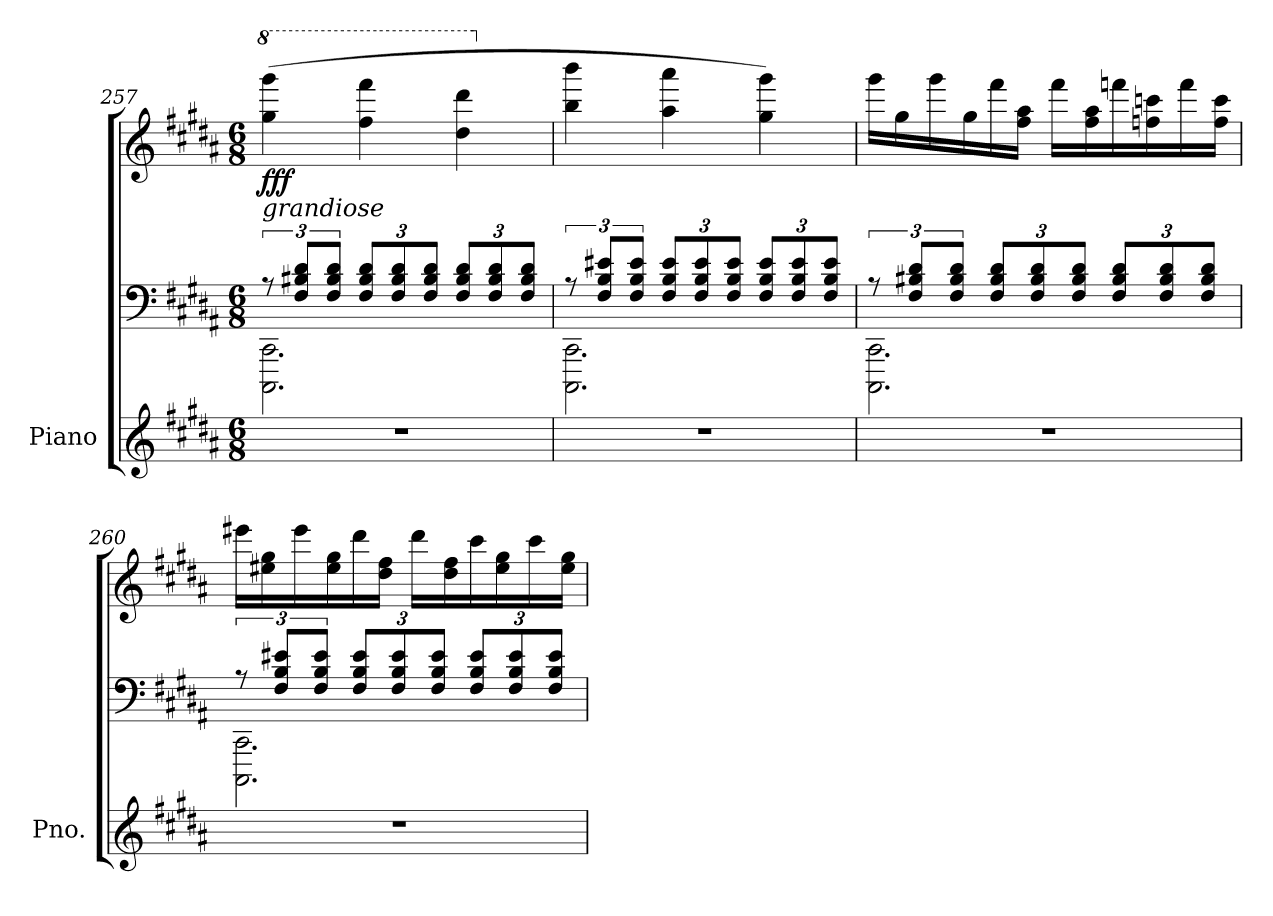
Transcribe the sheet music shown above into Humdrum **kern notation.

**kern	**kern	**kern	**dynam
*part1	*part1	*part1	*part1
*staff3	*staff2	*staff1	*staff1/2/3
*I"Piano	*	*	*
*I'Pno.	*	*	*
*clefG2	*clefF4	*clefG2	*
*k[f#c#g#d#a#]	*k[f#c#g#d#a#]	*k[f#c#g#d#a#]	*
*M6/8	*M6/8	*M6/8	*
*MM120	*MM120	*MM120	*
=257	=257	=257	=257
*	*^	*	*
*	*	*	*8va	*
!	!	!	!LO:TX:b:i:t=grandiose	!
!	!	!	!	!LO:DY:b
2.r	12r	2.CCC#\ 2.CC#\	(>4ggg#\ 4gggg#\	fff
.	12F#/ 12B#X/ 12d#/L	.	.	.
.	12F#/ 12B#/ 12d#/J	.	.	.
*	*Xbrackettup	*	*	*
.	12F#/ 12B#/ 12d#/L	.	4fff#\ 4ffff#\	.
.	12F#/ 12B#/ 12d#/	.	.	.
.	12F#/ 12B#/ 12d#/J	.	.	.
.	12F#/ 12B#/ 12d#/L	.	4ddd#\ 4dddd#\	.
.	12F#/ 12B#/ 12d#/	.	.	.
.	12F#/ 12B#/ 12d#/J	.	.	.
=258	=258	=258	=258	=258
*	*brackettup	*	*	*
*	*	*	*X8va	*
2.r	12r	2.CCC#\ 2.CC#\	4bb\ 4bbb\	.
.	12F#/ 12B/ 12e#X/L	.	.	.
.	12F#/ 12B/ 12e#/J	.	.	.
*	*Xbrackettup	*	*	*
.	12F#/ 12B/ 12e#/L	.	4aa#\ 4aaa#\	.
.	12F#/ 12B/ 12e#/	.	.	.
.	12F#/ 12B/ 12e#/J	.	.	.
.	12F#/ 12B/ 12e#/L	.	4gg#\ 4ggg#\)	.
.	12F#/ 12B/ 12e#/	.	.	.
.	12F#/ 12B/ 12e#/J	.	.	.
!!LO:PB:g=z
=259	=259	=259	=259	=259
*	*brackettup	*	*	*
2.r	12r	2.CCC#\ 2.CC#\	16ggg#\LL	.
.	.	.	16gg#\	.
.	12F#/ 12B#X/ 12d#/L	.	.	.
.	.	.	16ggg#\	.
.	12F#/ 12B#/ 12d#/J	.	.	.
.	.	.	16gg#\	.
*	*Xbrackettup	*	*	*
.	12F#/ 12B#/ 12d#/L	.	16fff#\	.
.	.	.	16ff#\ 16aa#\JJ	.
.	12F#/ 12B#/ 12d#/	.	.	.
.	.	.	16fff#\LL	.
.	12F#/ 12B#/ 12d#/J	.	.	.
.	.	.	16ff#\ 16aa#\	.
.	12F#/ 12B#/ 12d#/L	.	16fffn\	.
.	.	.	16ffn\ 16cccn\	.
.	12F#/ 12B#/ 12d#/	.	.	.
.	.	.	16fff\	.
.	12F#/ 12B#/ 12d#/J	.	.	.
.	.	.	16ff\ 16ccc\JJ	.
=260	=260	=260	=260	=260
*	*brackettup	*	*	*
2.r	12r	2.CCC#\ 2.CC#\	16eee#X\LL	.
.	.	.	16ee#X\ 16gg#\	.
.	12F#/ 12B/ 12e#X/L	.	.	.
.	.	.	16eee#\	.
.	12F#/ 12B/ 12e#/J	.	.	.
.	.	.	16ee#\ 16gg#\	.
*	*Xbrackettup	*	*	*
.	12F#/ 12B/ 12e#/L	.	16ddd#\	.
.	.	.	16dd#\ 16ff#\JJ	.
.	12F#/ 12B/ 12e#/	.	.	.
.	.	.	16ddd#\LL	.
.	12F#/ 12B/ 12e#/J	.	.	.
.	.	.	16dd#\ 16ff#\	.
.	12F#/ 12B/ 12e#/L	.	16ccc#\	.
.	.	.	16ee#\ 16gg#\	.
.	12F#/ 12B/ 12e#/	.	.	.
.	.	.	16ccc#\	.
.	12F#/ 12B/ 12e#/J	.	.	.
.	.	.	16ee#\ 16gg#\JJ	.
*	*v	*v	*	*
=	=	=	=
*-	*-	*-	*-
